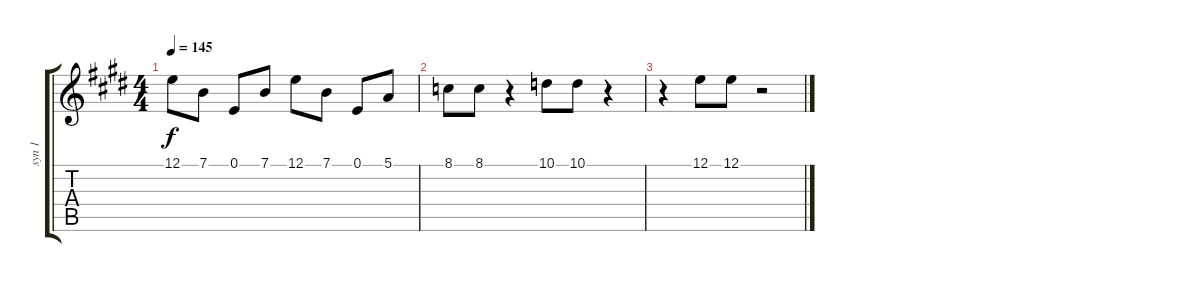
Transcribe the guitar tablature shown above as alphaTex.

\track ("syn 1" "syn 1") {instrument synthstrings1}
\staff {score tabs}
\tuning (E4 B3 G3 D3 A2 E2) {hide}
\ts (4 4)
\tempo 145
\clef g2
\ks e
12.1.8{dy f} 7.1.8 0.1.8 7.1.8 12.1.8 7.1.8 0.1.8 5.1.8 |
8.1.8 8.1.8 r.4 10.1.8 10.1.8 r.4 |
r.4 12.1.8 12.1.8 r.2
